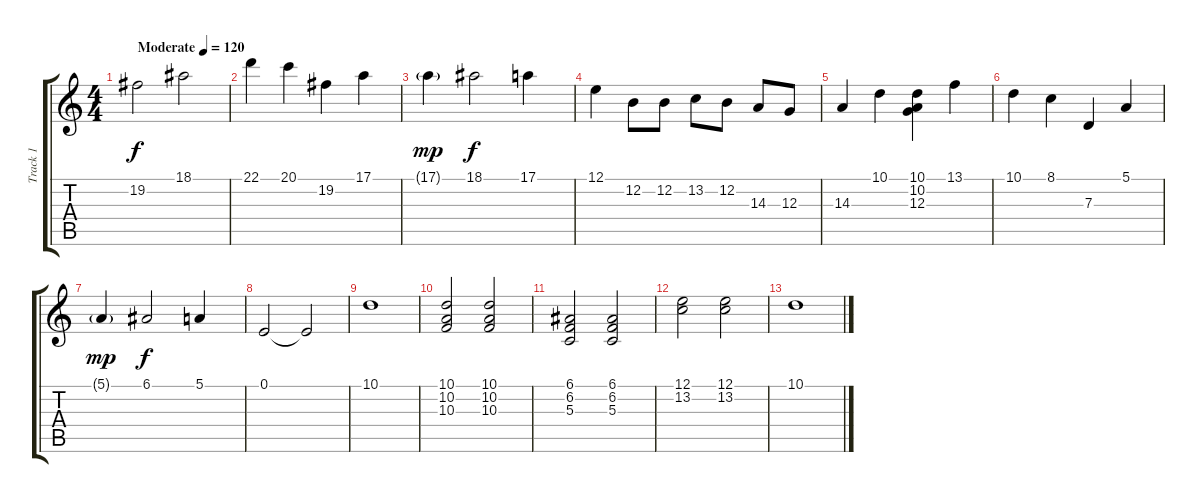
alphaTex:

\track ("Track 1" "Track 1") {instrument acousticgrandpiano}
\staff {score tabs}
\tuning (E4 B3 G3 D3 A2 E2) {hide}
\ts (4 4)
\tempo (120 "Moderate")
\clef g2
\ks c
19.2.2{dy f instrument acousticgrandpiano} 18.1.2 |
22.1.4 20.1.4 19.2.4 17.1.4 |
17.1{g}.4{dy mp} 18.1.2{dy f} 17.1.4 |
12.1.4 12.2.8 12.2.8 13.2.8 12.2.8 14.3.8 12.3.8 |
14.3.4 10.1.4 (10.1 10.2 12.3).4 13.1.4 |
10.1.4 8.1.4 7.3.4 5.1.4 |
5.1{g}.4{dy mp} 6.1.2{dy f} 5.1.4 |
0.1.2 0.1{t}.2 |
10.1.1 |
(10.1 10.2 10.3).2 (10.1 10.2 10.3).2 |
(6.1 6.2 5.3).2 (6.1 6.2 5.3).2 |
(12.1 13.2).2 (12.1 13.2).2 |
10.1.1
